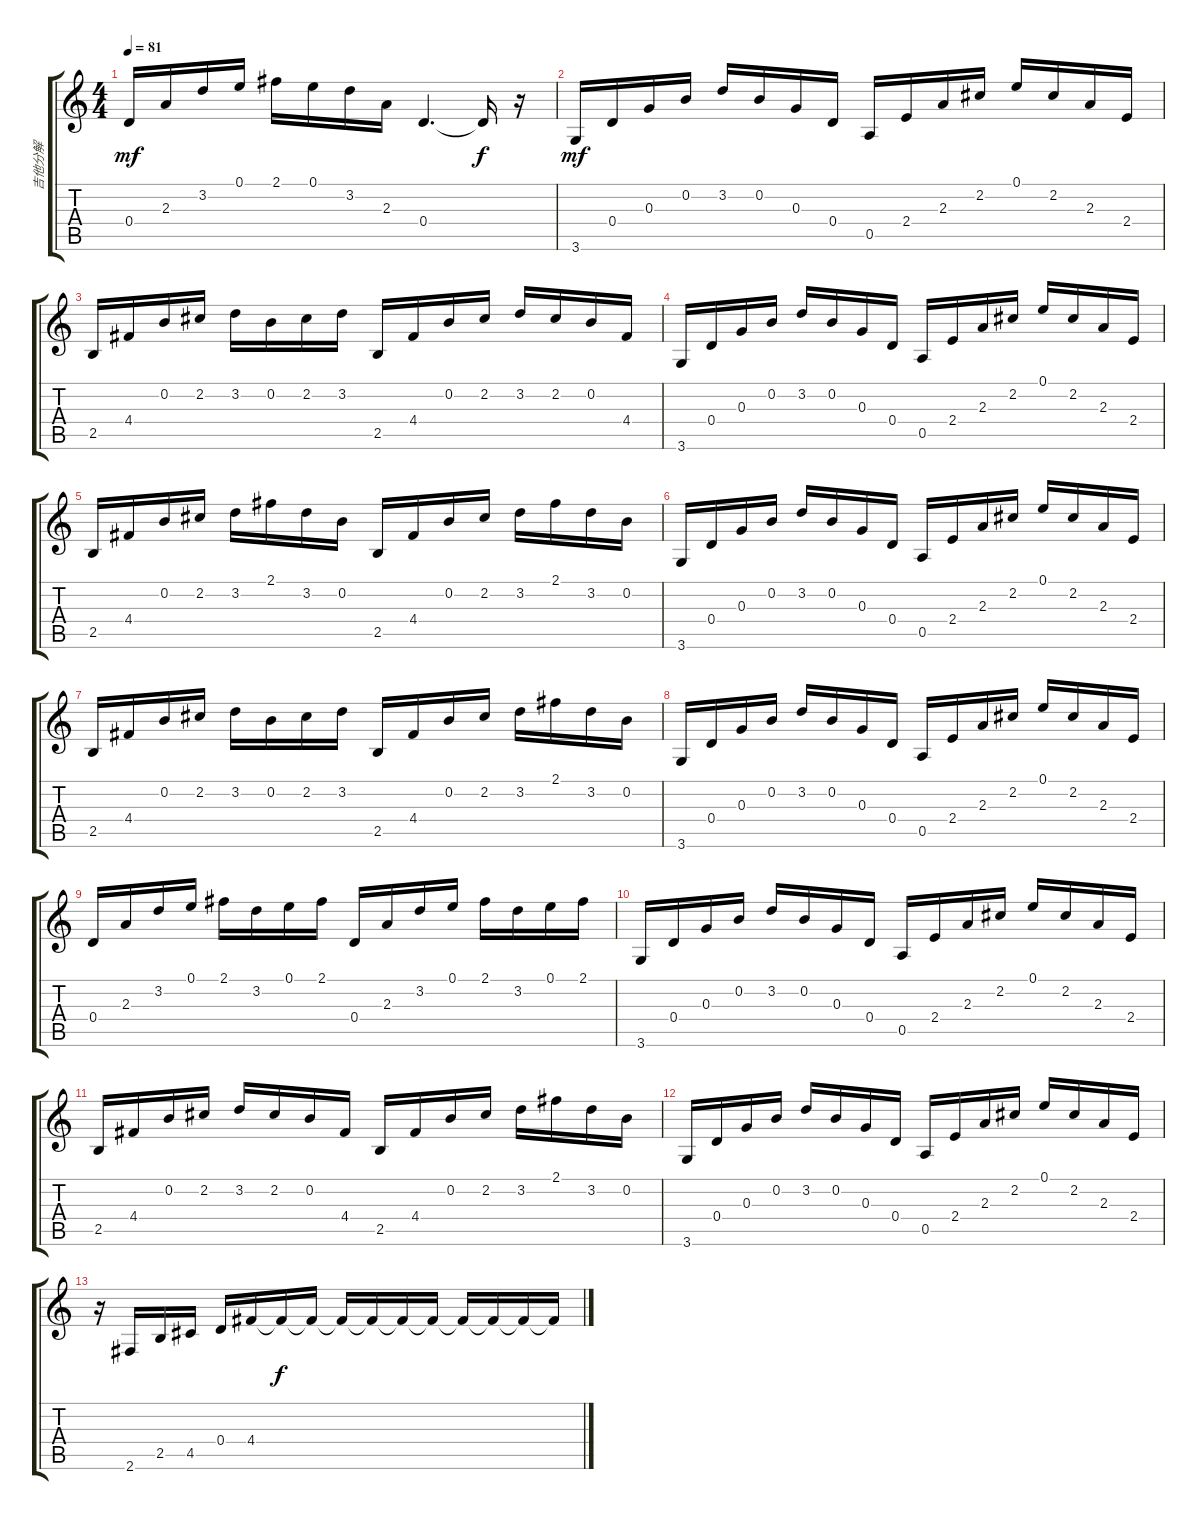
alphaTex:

\track ("吉他分解" "吉他分解") {instrument acousticguitarsteel}
\staff {score tabs}
\tuning (E4 B3 G3 D3 A2 E2) {hide}
\ts (4 4)
\tempo 81
\clef g2
\ks c
0.4.16{dy mf} 2.3.16 3.2.16 0.1.16 2.1.16 0.1.16 3.2.16 2.3.16 0.4.4{d} 0.4{t}.16{dy f} r.16 |
3.6.16{dy mf} 0.4.16 0.3.16 0.2.16 3.2.16 0.2.16 0.3.16 0.4.16 0.5.16 2.4.16 2.3.16 2.2.16 0.1.16 2.2.16 2.3.16 2.4.16 |
2.5.16 4.4.16 0.2.16 2.2.16 3.2.16 0.2.16 2.2.16 3.2.16 2.5.16 4.4.16 0.2.16 2.2.16 3.2.16 2.2.16 0.2.16 4.4.16 |
3.6.16 0.4.16 0.3.16 0.2.16 3.2.16 0.2.16 0.3.16 0.4.16 0.5.16 2.4.16 2.3.16 2.2.16 0.1.16 2.2.16 2.3.16 2.4.16 |
2.5.16 4.4.16 0.2.16 2.2.16 3.2.16 2.1.16 3.2.16 0.2.16 2.5.16 4.4.16 0.2.16 2.2.16 3.2.16 2.1.16 3.2.16 0.2.16 |
3.6.16 0.4.16 0.3.16 0.2.16 3.2.16 0.2.16 0.3.16 0.4.16 0.5.16 2.4.16 2.3.16 2.2.16 0.1.16 2.2.16 2.3.16 2.4.16 |
2.5.16 4.4.16 0.2.16 2.2.16 3.2.16 0.2.16 2.2.16 3.2.16 2.5.16 4.4.16 0.2.16 2.2.16 3.2.16 2.1.16 3.2.16 0.2.16 |
3.6.16 0.4.16 0.3.16 0.2.16 3.2.16 0.2.16 0.3.16 0.4.16 0.5.16 2.4.16 2.3.16 2.2.16 0.1.16 2.2.16 2.3.16 2.4.16 |
0.4.16 2.3.16 3.2.16 0.1.16 2.1.16 3.2.16 0.1.16 2.1.16 0.4.16 2.3.16 3.2.16 0.1.16 2.1.16 3.2.16 0.1.16 2.1.16 |
3.6.16 0.4.16 0.3.16 0.2.16 3.2.16 0.2.16 0.3.16 0.4.16 0.5.16 2.4.16 2.3.16 2.2.16 0.1.16 2.2.16 2.3.16 2.4.16 |
2.5.16 4.4.16 0.2.16 2.2.16 3.2.16 2.2.16 0.2.16 4.4.16 2.5.16 4.4.16 0.2.16 2.2.16 3.2.16 2.1.16 3.2.16 0.2.16 |
3.6.16 0.4.16 0.3.16 0.2.16 3.2.16 0.2.16 0.3.16 0.4.16 0.5.16 2.4.16 2.3.16 2.2.16 0.1.16 2.2.16 2.3.16 2.4.16 |
r.16 2.6.16 2.5.16 4.5.16 0.4.16 4.4.16 4.4{t}.16{dy f} 4.4{t}.16 4.4{t}.16 4.4{t}.16 4.4{t}.16 4.4{t}.16 4.4{t}.16 4.4{t}.16 4.4{t}.16 4.4{t}.16
